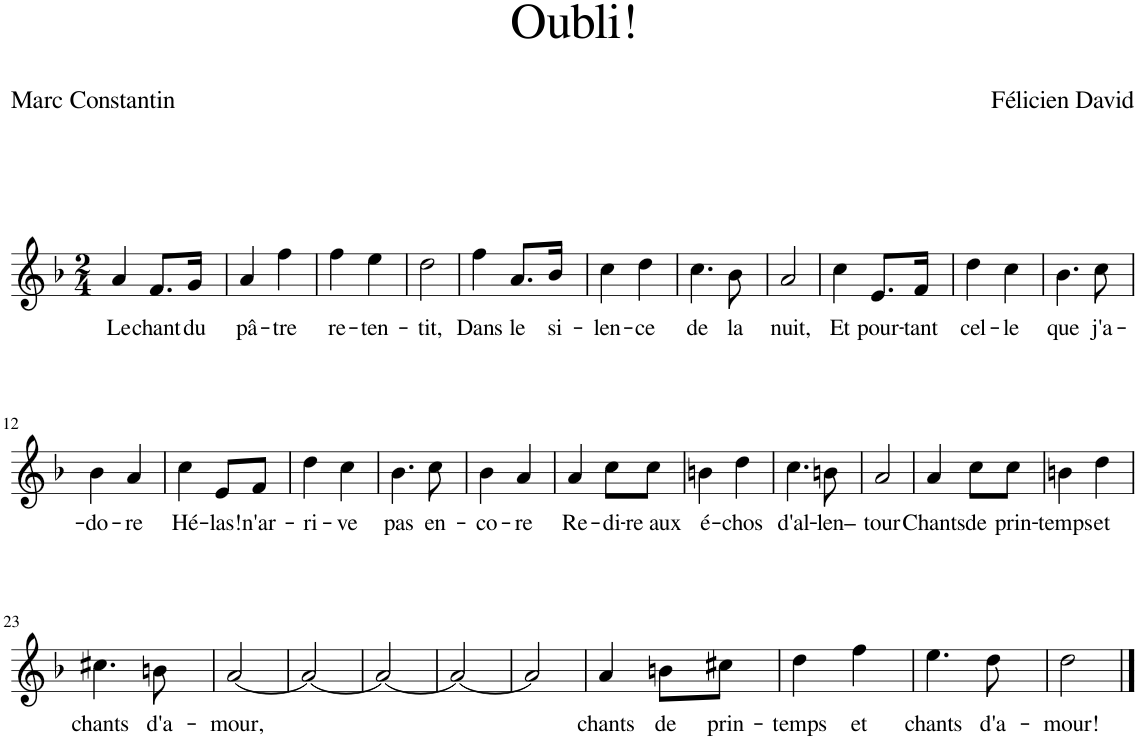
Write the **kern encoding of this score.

**kern	**text
*part1	*part1
*staff1	*staff1
*I"Piano	*
*I'Pno	*
*clefG2	*
*k[b-]	*
*M2/4	*
=1	=1
!	!LO:LY:b
4a/	Le
!	!LO:LY:b
8.f/L	chant
!	!LO:LY:b
16g/Jk	du
=2	=2
!	!LO:LY:b
4a/	pâ-
!	!LO:LY:b
4ff\	-tre
=3	=3
!	!LO:LY:b
4ff\	re-
!	!LO:LY:b
4ee\	-ten-
=4	=4
!	!LO:LY:b
2dd\	-tit,
=5	=5
!	!LO:LY:b
4ff\	Dans
!	!LO:LY:b
8.a/L	le
!	!LO:LY:b
16b-/Jk	si-
=6	=6
!	!LO:LY:b
4cc\	-len-
!	!LO:LY:b
4dd\	-ce
=7	=7
!	!LO:LY:b
4.cc\	de
!	!LO:LY:b
8b-\	la
=8	=8
!	!LO:LY:b
2a/	nuit,
=9	=9
!	!LO:LY:b
4cc\	Et
!	!LO:LY:b
8.e/L	pour-
!	!LO:LY:b
16f/Jk	-tant
=10	=10
!	!LO:LY:b
4dd\	cel-
!	!LO:LY:b
4cc\	-le
=11	=11
!	!LO:LY:b
4.b-\	que
!	!LO:LY:b
8cc\	j'a-
!!LO:LB:g=z
=12	=12
!	!LO:LY:b
4b-\	-do-
!	!LO:LY:b
4a/	-re
=13	=13
!	!LO:LY:b
4cc\	Hé-
!	!LO:LY:b
8e/L	-las!
!	!LO:LY:b
8f/J	n'ar-
=14	=14
!	!LO:LY:b
4dd\	-ri-
!	!LO:LY:b
4cc\	-ve
=15	=15
!	!LO:LY:b
4.b-\	pas
!	!LO:LY:b
8cc\	en-
=16	=16
!	!LO:LY:b
4b-\	-co-
!	!LO:LY:b
4a/	-re
=17	=17
!	!LO:LY:b
4a/	Re-
!	!LO:LY:b
8cc\L	-di-
!	!LO:LY:b
8cc\J	-re aux
=18	=18
!	!LO:LY:b
4bn\	é-
!	!LO:LY:b
4dd\	-chos
=19	=19
!	!LO:LY:b
4.cc\	d'al-
!	!LO:LY:b
8bn\	-len–
=20	=20
!	!LO:LY:b
2a/	tour
=21	=21
!	!LO:LY:b
4a/	Chants
!	!LO:LY:b
8cc\L	de
!	!LO:LY:b
8cc\J	prin-
=22	=22
!	!LO:LY:b
4bn\	-temps
!	!LO:LY:b
4dd\	et
!!LO:LB:g=z
=23	=23
!	!LO:LY:b
4.cc#X\	chants
!	!LO:LY:b
8bn\	d'a-
=24	=24
!	!LO:LY:b
[2a/	-mour,
=25	=25
2a/_	.
=26	=26
2a/_	.
=27	=27
2a/_	.
=28	=28
2a/]	.
=29	=29
!	!LO:LY:b
4a/	chants
!	!LO:LY:b
8bn\L	de
!	!LO:LY:b
8cc#X\J	prin-
=30	=30
!	!LO:LY:b
4dd\	-temps
!	!LO:LY:b
4ff\	et
=31	=31
!	!LO:LY:b
4.ee\	chants
!	!LO:LY:b
8dd\	d'a-
=32	=32
!	!LO:LY:b
2dd\	-mour!
==	==
*-	*-
